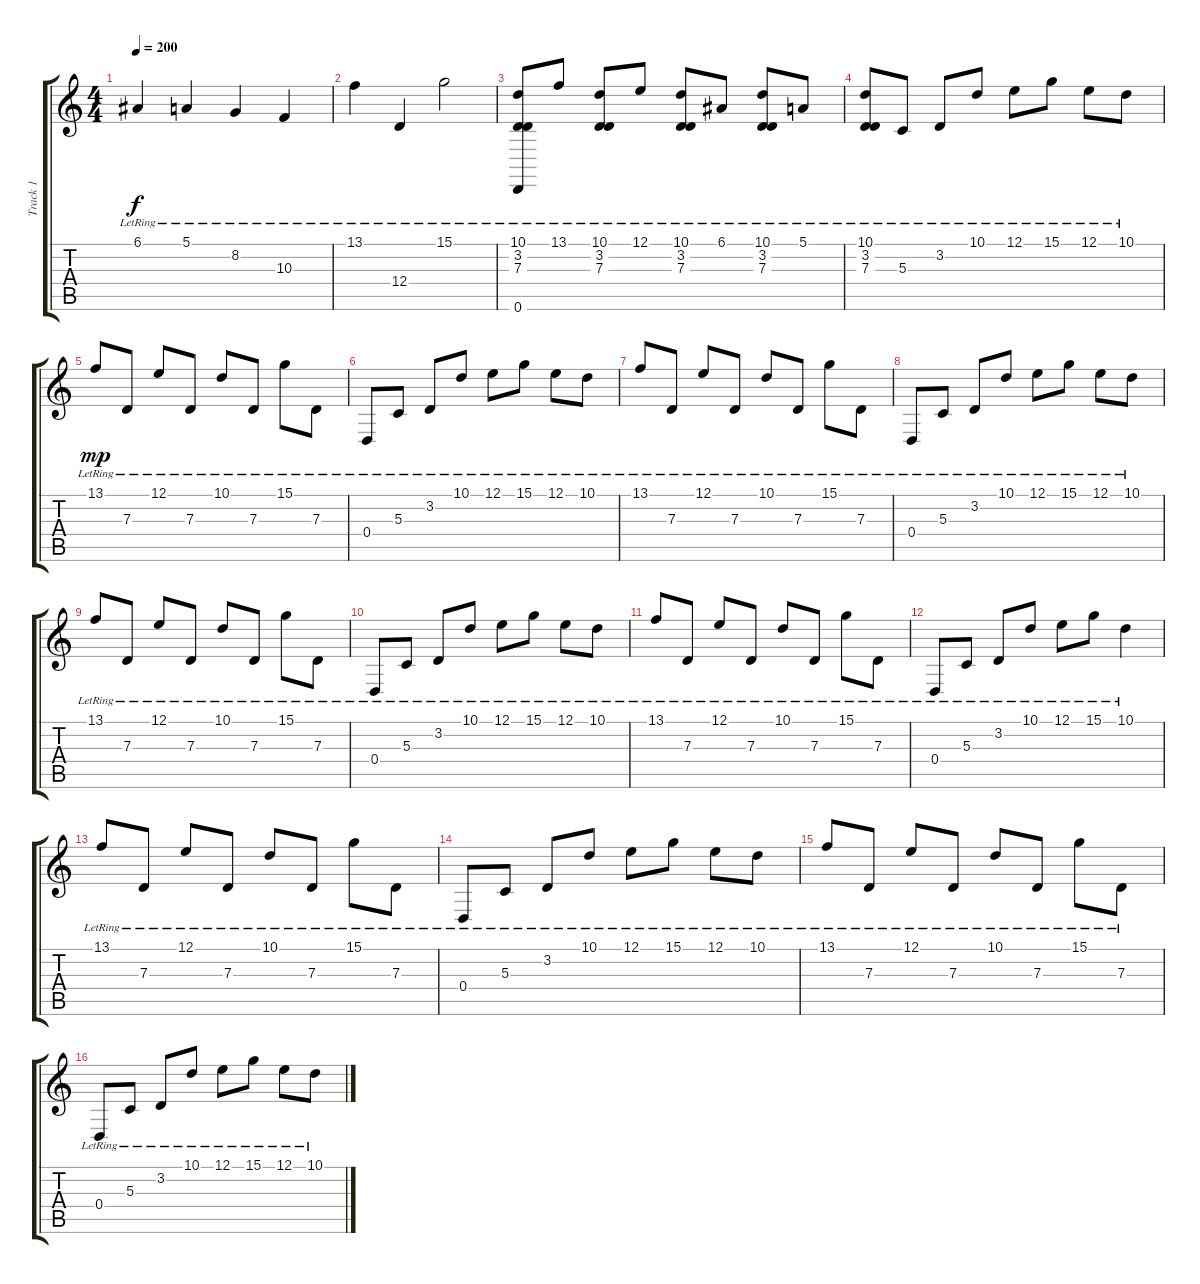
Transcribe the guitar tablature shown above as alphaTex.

\track ("Track 1" "Track 1") {instrument brightacousticpiano}
\staff {score tabs}
\tuning (E4 B3 G3 D3 A2 D2) {hide}
\ts (4 4)
\tempo 200
\clef g2
\ks c
6.1{lr}.4{dy f} 5.1{lr}.4 8.2{lr}.4 10.3{lr}.4 |
13.1{lr}.4 12.4{lr}.4 15.1{lr}.2 |
(10.1{lr} 3.2{lr} 7.3{lr} 0.6{lr}).8 13.1{lr}.8 (10.1{lr} 3.2{lr} 7.3{lr}).8 12.1{lr}.8 (10.1{lr} 3.2{lr} 7.3{lr}).8 6.1{lr}.8 (10.1{lr} 3.2{lr} 7.3{lr}).8 5.1{lr}.8 |
(10.1{lr} 3.2{lr} 7.3{lr}).8 5.3{lr}.8 3.2{lr}.8 10.1{lr}.8 12.1{lr}.8 15.1{lr}.8 12.1{lr}.8 10.1{lr}.8 |
13.1{lr}.8{dy mp} 7.3{lr}.8 12.1{lr}.8 7.3{lr}.8 10.1{lr}.8 7.3{lr}.8 15.1{lr}.8 7.3{lr}.8 |
0.4{lr}.8 5.3{lr}.8 3.2{lr}.8 10.1{lr}.8 12.1{lr}.8 15.1{lr}.8 12.1{lr}.8 10.1{lr}.8 |
13.1{lr}.8 7.3{lr}.8 12.1{lr}.8 7.3{lr}.8 10.1{lr}.8 7.3{lr}.8 15.1{lr}.8 7.3{lr}.8 |
0.4{lr}.8 5.3{lr}.8 3.2{lr}.8 10.1{lr}.8 12.1{lr}.8 15.1{lr}.8 12.1{lr}.8 10.1{lr}.8 |
13.1{lr}.8 7.3{lr}.8 12.1{lr}.8 7.3{lr}.8 10.1{lr}.8 7.3{lr}.8 15.1{lr}.8 7.3{lr}.8 |
0.4{lr}.8 5.3{lr}.8 3.2{lr}.8 10.1{lr}.8 12.1{lr}.8 15.1{lr}.8 12.1{lr}.8 10.1{lr}.8 |
13.1{lr}.8 7.3{lr}.8 12.1{lr}.8 7.3{lr}.8 10.1{lr}.8 7.3{lr}.8 15.1{lr}.8 7.3{lr}.8 |
0.4{lr}.8 5.3{lr}.8 3.2{lr}.8 10.1{lr}.8 12.1{lr}.8 15.1{lr}.8 10.1{lr}.4 |
13.1{lr}.8 7.3{lr}.8 12.1{lr}.8 7.3{lr}.8 10.1{lr}.8 7.3{lr}.8 15.1{lr}.8 7.3{lr}.8 |
0.4{lr}.8 5.3{lr}.8 3.2{lr}.8 10.1{lr}.8 12.1{lr}.8 15.1{lr}.8 12.1{lr}.8 10.1{lr}.8 |
13.1{lr}.8 7.3{lr}.8 12.1{lr}.8 7.3{lr}.8 10.1{lr}.8 7.3{lr}.8 15.1{lr}.8 7.3{lr}.8 |
0.4{lr}.8 5.3{lr}.8 3.2{lr}.8 10.1{lr}.8 12.1{lr}.8 15.1{lr}.8 12.1{lr}.8 10.1{lr}.8
